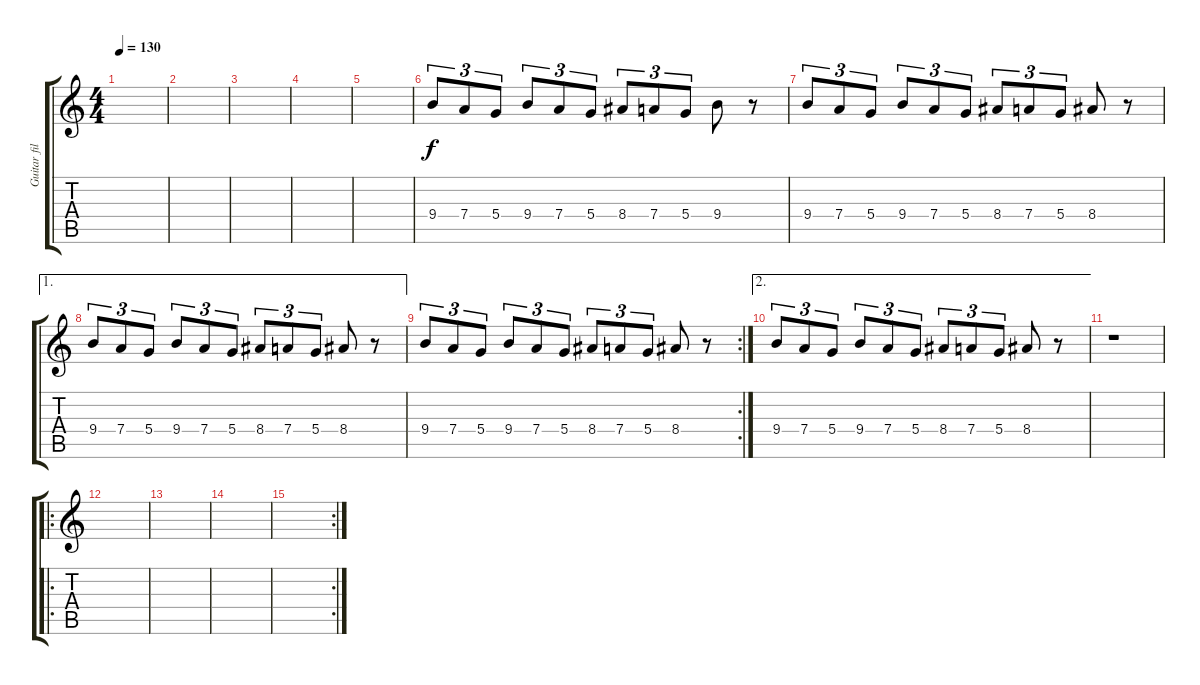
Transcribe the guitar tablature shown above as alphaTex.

\track ("Guitar fills" "Guitar fil") {instrument overdrivenguitar}
\staff {score tabs}
\tuning (E4 B3 G3 D3 A2 E2) {hide}
\ts (4 4)
\tempo 130
\clef g2
\ks c
|
|
|
|
|
9.4.8{tu (3 2)} 7.4.8{tu (3 2)} 5.4.8{tu (3 2)} 9.4.8{tu (3 2)} 7.4.8{tu (3 2)} 5.4.8{tu (3 2)} 8.4.8{tu (3 2)} 7.4.8{tu (3 2)} 5.4.8{tu (3 2)} 9.4.8 r.8 |
9.4.8{tu (3 2)} 7.4.8{tu (3 2)} 5.4.8{tu (3 2)} 9.4.8{tu (3 2)} 7.4.8{tu (3 2)} 5.4.8{tu (3 2)} 8.4.8{tu (3 2)} 7.4.8{tu (3 2)} 5.4.8{tu (3 2)} 8.4.8 r.8 |
\ae 1
9.4.8{tu (3 2)} 7.4.8{tu (3 2)} 5.4.8{tu (3 2)} 9.4.8{tu (3 2)} 7.4.8{tu (3 2)} 5.4.8{tu (3 2)} 8.4.8{tu (3 2)} 7.4.8{tu (3 2)} 5.4.8{tu (3 2)} 8.4.8 r.8 |
\rc 2
9.4.8{tu (3 2)} 7.4.8{tu (3 2)} 5.4.8{tu (3 2)} 9.4.8{tu (3 2)} 7.4.8{tu (3 2)} 5.4.8{tu (3 2)} 8.4.8{tu (3 2)} 7.4.8{tu (3 2)} 5.4.8{tu (3 2)} 8.4.8 r.8 |
\ae 2
9.4.8{tu (3 2)} 7.4.8{tu (3 2)} 5.4.8{tu (3 2)} 9.4.8{tu (3 2)} 7.4.8{tu (3 2)} 5.4.8{tu (3 2)} 8.4.8{tu (3 2)} 7.4.8{tu (3 2)} 5.4.8{tu (3 2)} 8.4.8 r.8 |
r.1 |
\ro
|
|
|
\rc 2
